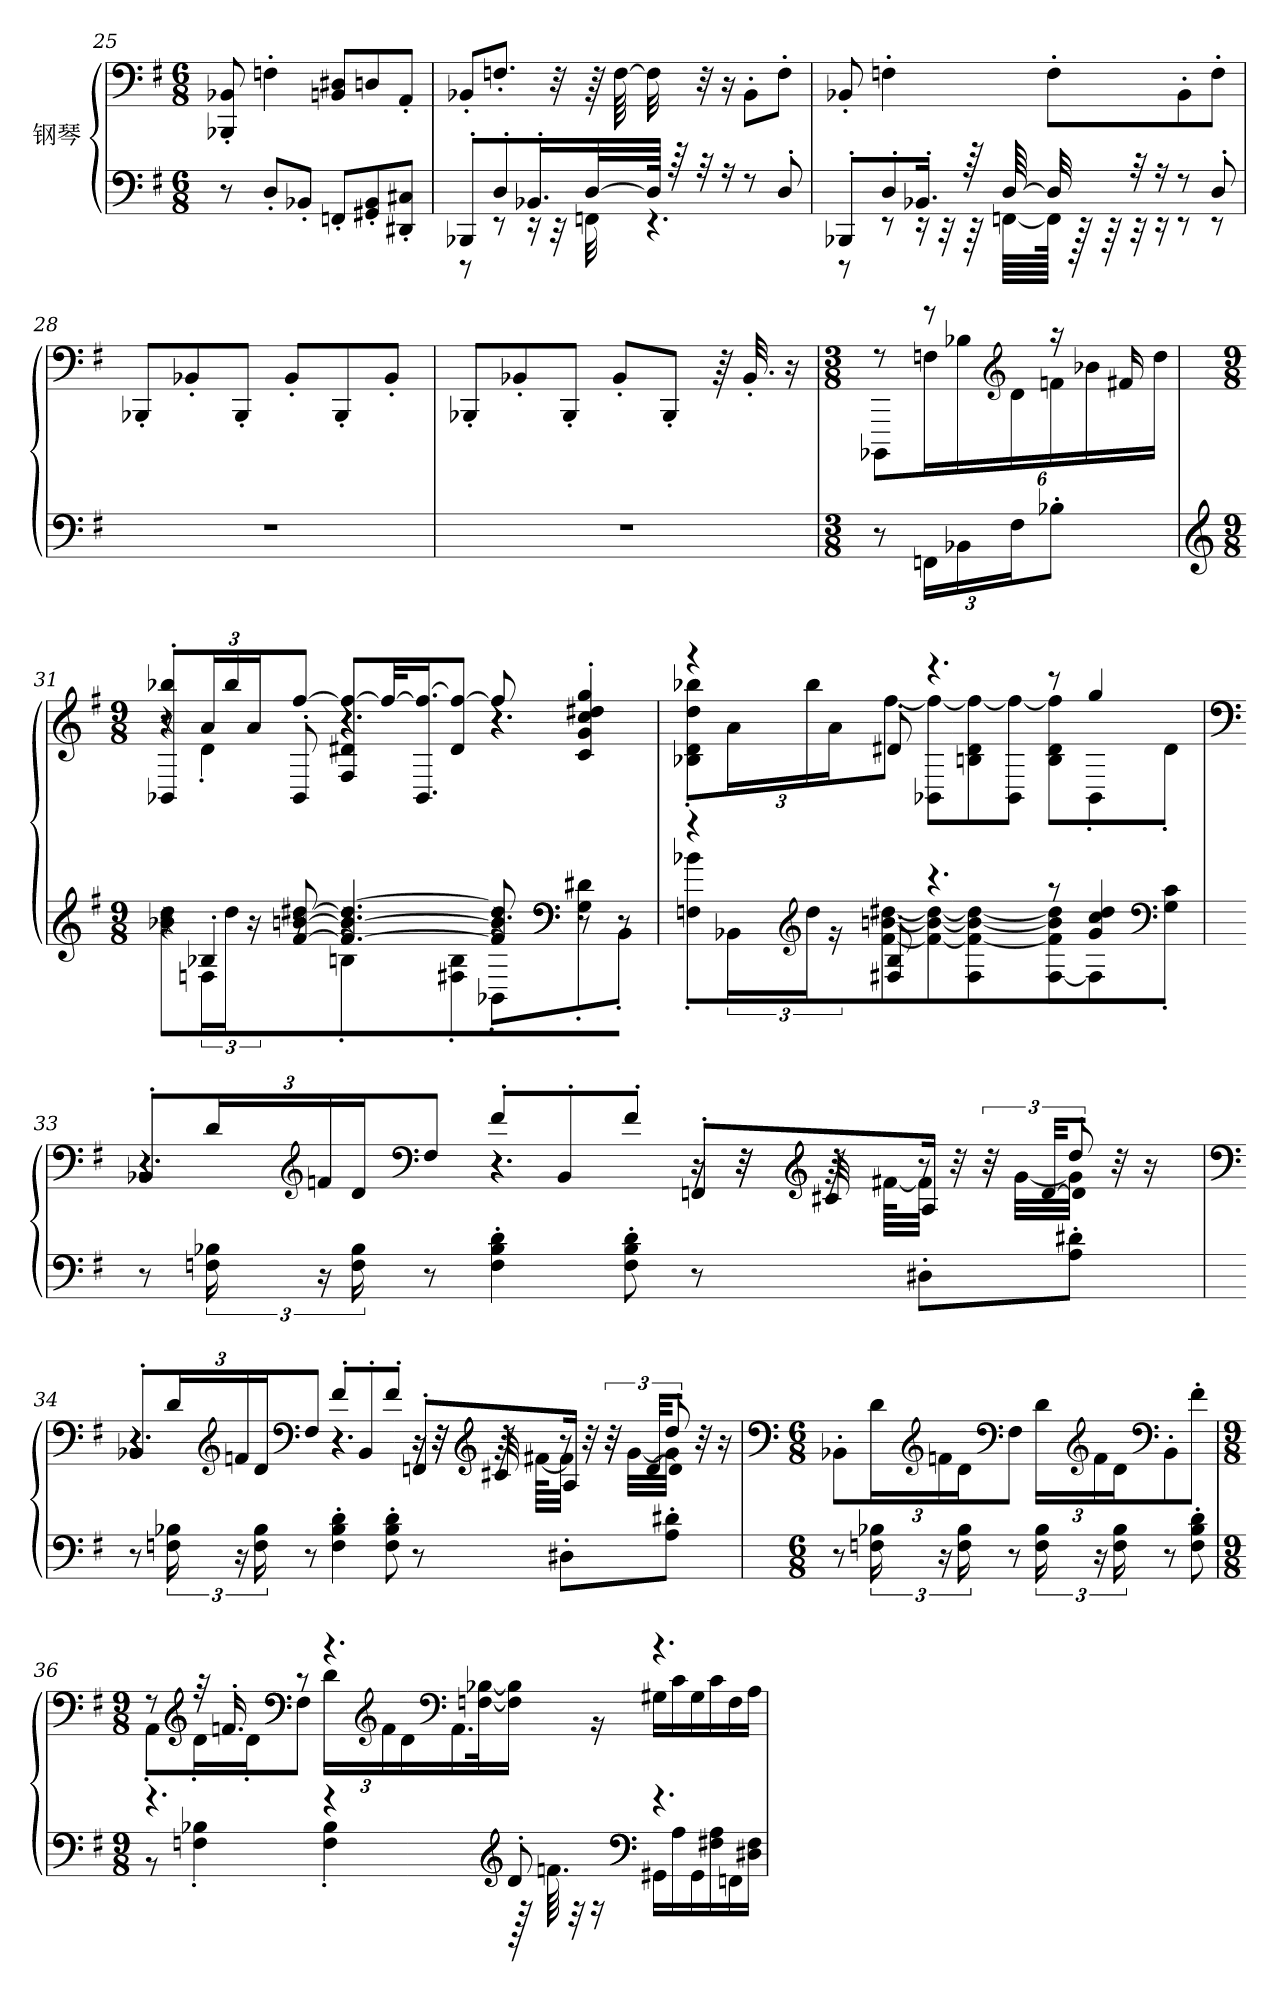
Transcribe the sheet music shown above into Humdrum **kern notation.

**kern	**kern
*part1	*part1
*staff2	*staff1
*I"钢琴	*
*clefF4	*clefF4
*k[f#]	*k[f#]
*M6/8	*M6/8
=25	=25
8r	8BBB-X/' 8BB-X/'
8D'/L	4Fn'\
8BB-X'/J	.
8FFn'/L	8BBn/ 8D#X/L
8GG#X/' 8BB-/'	8Dn/
8DD#X/' 8C#X/'J	8AA'/J
=26	=26
*^	*
8BBB-X'/L	8r	8BB-X'/L
8D'/	8r	8.Fn'/J
16.BB-X'/L	16r	.
.	32r	32r
[32D/L	32FFn\	64r
.	.	[64F\
64D/JJJk]	4.r	32F\]
64r	.	.
32r	.	32r
16r	.	16r
8r	.	8BB-'\L
8D'/	.	8F'\J
!!LO:LB:g=z
=27	=27	=27
8BBB-X'/L	8r	8BB-X'/
8D'/	8r	4Fn'\
16.BB-X'/Jk	16r	.
.	32r	.
64r	64r	.
[64D/	[64FFn\LLLL	.
32D/]	128FF\JJJJk]	8F'\L
.	128r	.
.	64r	.
32r	32r	.
16r	16r	.
8r	8r	8BB-'\
8D'/	8r	8F'\J
*v	*v	*
=28	=28
2.r	8BBB-X'/L
.	8BB-X'/
.	8BBB-'/J
.	8BB-'/L
.	8BBB-'/
.	8BB-'/J
=29	=29
2.r	8BBB-X'/L
.	8BB-X'/
.	8BBB-'/J
.	8BB-'/L
.	8BBB-'/J
.	64r
.	32.BB-'/
.	16r
!!LO:LB:g=z
=30	=30
*M3/8	*M3/8
*	*^
8r	8r	8BBBB-X\L
*Xbrackettup	*	*Xbrackettup
24FFn\LL	8r	24Fn\L
24BB-X\	.	24B-X\
*	*clefG2	*
24F#\J	.	24d\
8B-X'\J	16r	24fn\
.	.	24b-X\
.	16f#X/	.
.	.	24dd\JJ
*	*v	*v
=31	=31
*clefG2	*
*M9/8	*M9/8
*^	*^
*	*^	*	*^
4r	8b-X\ 8dd\L	8r	8BB-X/' 8bb-X/'L	8r	4r
*	*brackettup	*	*	*	*
.	24Fn\L	4B-X'/	24a/L	4d'\	.
.	24dd\JJ	.	24bb-/	.	.
.	24r	.	24a/J	.	.
[8f#/ [8bn/ [8dd#X/	8r	.	[8ff#/J	.	8BB-'/
4.f#/_ 4.b/_ 4.dd#/_	4Bn'\	4.r	8F#/ 8d#X/ 8ff#/_L	4.r	4.r
.	.	.	32ff#/KL_	.	.
.	.	.	16.BB-/ 16.ff#/_J	.	.
.	8F#X\' 8B\'	.	8d#/ 8ff#/_J	.	.
8f#/] 8b/] 8dd#/]	8BB-X'\L	4.r	8ff#/]	4.r	4.r
*clefF4	*	*	*	*	*
8r	8G\' 8d#X\'	.	4c/' 4g/' 4cc/' 4dd#X/' 4gg/'	.	.
8r	8BB-'\J	.	.	.	.
*	*v	*v	*	*	*
*	*	*	*v	*v
!!LO:PB:g=z
=32	=32	=32	=32
4r	8Fn\' 8b-X\'L	4r	8B-X\' 8d\' 8dd\' 8bb-X\'L
.	24BB-X\L	.	24a\L
*clefG2	*	*	*
.	24dd\JJ	.	24bb-\
.	24r	.	24a\J
8F#X/' 8B/'	[8f#\ [8bn\ [8dd#X\	8d#X'/	[8ff#\J
4.r	8f#\_ 8b\_ 8dd#\_	4.r	8BB-X\ 8ff#\_L
.	4F#\ 4f#\_ 4b\_ 4dd#\_	.	8Bn\ 8d#\ 8ff#\_
.	.	.	8BB-\ 8ff#\_J
8r	[8F#\ 8f#\] 8b\] 8dd#\]L	8r	8B\ 8d#\ 8ff#\]L
4g/ 4cc/ 4dd#/	8F#\]	4gg/	8BB-'\
*clefF4	*	*	*
.	8G\' 8c\'J	.	8d#'\J
*v	*v	*	*
*	*v	*v
!!LO:LB:g=z
=33	=33
*	*clefF4
*	*^
*	*	*^
8r	4.r	4.r	8BB-X'/L
24Fn\ 24B-X\	.	.	24d/L
*	*clefG2	*	*
24r	.	.	24fn/
24F\ 24B-\	.	.	24d/J
*	*clefF4	*	*
8r	.	.	8F#/J
4F\' 4B-\' 4d\'	4.r	4.r	8f'/L
.	.	.	8BB-'/
8F\' 8B-\' 8d\'	.	.	8f'/J
8r	16r	16r	8FFn'/L
.	32r	32r	.
*	*clefG2	*	*
.	32c#X/	64r	.
.	.	[64f#X\KLLL	.
8D#X'\L	8r	32f#\JJJ]	16A/Jk
.	.	32r	.
*	*	*	*brackettup
.	.	32r	24r
.	.	[32g\LLL	.
.	.	.	[48d/KKL
8A\' 8d#X\'J	8dd'/	32g\JJJ]	8d/J]
.	.	32r	.
.	.	16r	.
!!LO:LB:g=z	!!	!!
=34	=34	=34	=34
*	*clefF4	*	*
8r	4.r	4.r	8BB-X'/L
*	*	*	*Xbrackettup
24Fn\ 24B-X\	.	.	24d/L
*	*clefG2	*	*
24r	.	.	24fn/
24F\ 24B-\	.	.	24d/J
*	*clefF4	*	*
8r	.	.	8F#/J
4F\' 4B-\' 4d\'	4.r	4.r	8f'/L
.	.	.	8BB-'/
8F\' 8B-\' 8d\'	.	.	8f'/J
8r	16r	16r	8FFn'/L
.	32r	32r	.
*	*clefG2	*	*
.	32c#X/	64r	.
.	.	[64f#X\KLLL	.
8D#X'\L	8r	32f#\JJJ]	16A/Jk
.	.	32r	.
*	*	*	*brackettup
.	.	32r	24r
.	.	[32g\LLL	.
.	.	.	[48d/KKL
8A\' 8d#X\'J	8dd'/	32g\JJJ]	8d/J]
.	.	32r	.
.	.	16r	.
*	*v	*v	*v
!!LO:LB:g=z
=35	=35
*	*clefF4
*M6/8	*M6/8
8r	8BB-X'\L
*	*Xbrackettup
24Fn\ 24B-X\	24d\L
*	*clefG2
24r	24fn\
24F\ 24B-\	24d\J
*	*clefF4
8r	8F#\J
24F\ 24B-\	24d\LL
*	*clefG2
24r	24f\
24F\ 24B-\	24d\J
*	*clefF4
8r	8BB-'\
8F\' 8B-\' 8d\'	8f'\J
!!LO:LB:g=z
=36	=36
*M9/8	*M9/8
*^	*^
4.r	8r	8r	8AA'\L
*	*	*clefG2	*
.	4Fn\' 4B-X\'	32r	16d'\L
.	.	16.fn'/	.
.	.	.	16d'\J
*	*	*clefF4	*
.	.	8r	8F#\J
4r	4F\' 4B-\'	4.r	24d\LL
*	*	*clefG2	*
.	.	.	24f\
.	.	.	24d\
*	*	*clefF4	*
.	.	.	16.AA\
.	.	.	[32Fn\ [32B-X\K
*clefG2	*	*	*
8d'/	128r	.	16F\] 16B-\]JJ
.	64.fn\	.	.
.	32r	.	.
.	16r	.	16r
*clefF4	*	*	*
4.r	16GG#X\LL	4.r	16G#X\LL
.	16A\	.	16c\
.	16GG#\	.	16G#\
.	16F#X\ 16A\	.	16c\
.	16FFn\	.	16F\
.	16D#X\ 16F#\JJ	.	16A\JJ
*v	*v	*	*
*	*v	*v
=	=
*-	*-
